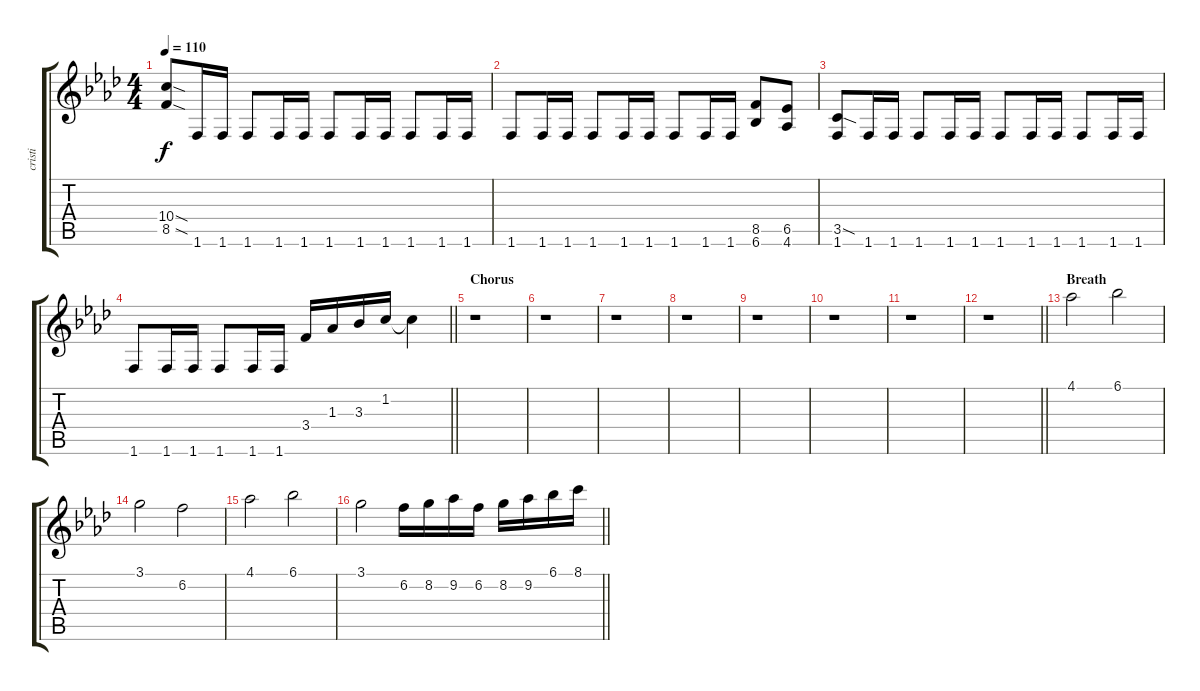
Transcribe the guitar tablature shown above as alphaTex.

\track ("cristi" "cristi") {instrument overdrivenguitar}
\staff {score tabs}
\tuning (E4 B3 G3 D3 A2 E2) {hide}
\ts (4 4)
\tempo 110
\clef g2
\ks fminor
(10.4{sod} 8.5{sod}).8{dy f} 1.6.16 1.6.16 1.6.8 1.6.16 1.6.16 1.6.8 1.6.16 1.6.16 1.6.8 1.6.16 1.6.16 |
1.6.8 1.6.16 1.6.16 1.6.8 1.6.16 1.6.16 1.6.8 1.6.16 1.6.16 (8.5 6.6).8 (6.5 4.6).8 |
(3.5{sod} 1.6).8 1.6.16 1.6.16 1.6.8 1.6.16 1.6.16 1.6.8 1.6.16 1.6.16 1.6.8 1.6.16 1.6.16 |
\barLineRight lightlight
1.6.8 1.6.16 1.6.16 1.6.8 1.6.16 1.6.16 3.4.16 1.3.16 3.3.16 1.2.16 1.2{t}.4 |
\section ("" "Chorus")
r.1 |
r.1 |
r.1 |
r.1 |
r.1 |
r.1 |
r.1 |
\barLineRight lightlight
r.1 |
\section ("" "Breath")
4.1.2 6.1.2 |
3.1.2 6.2.2 |
4.1.2 6.1.2 |
\barLineRight lightlight
3.1.2 6.2.16 8.2.16 9.2.16 6.2.16 8.2.16 9.2.16 6.1.16 8.1.16
